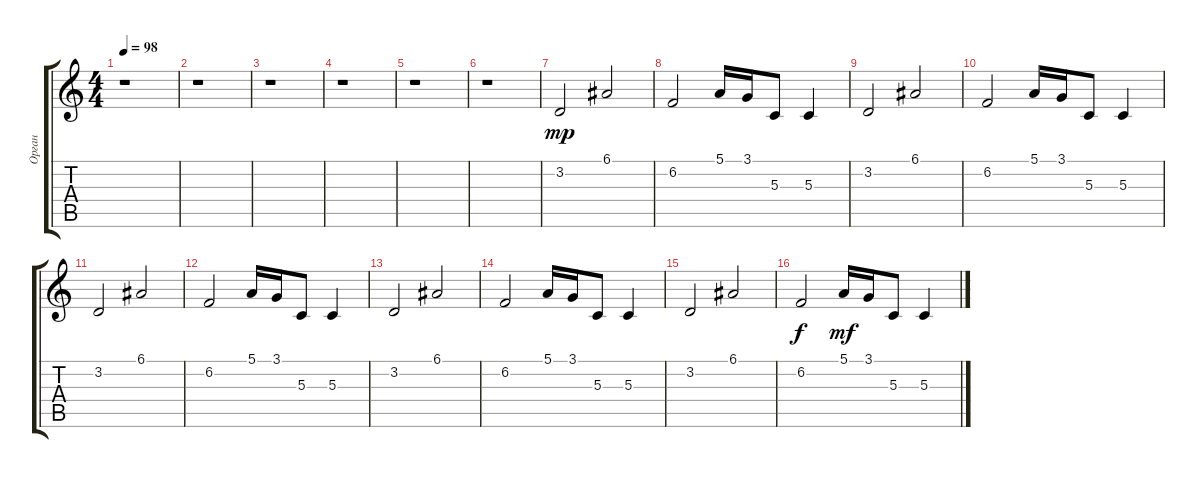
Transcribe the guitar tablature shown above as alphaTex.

\track ("Орган" "Орган") {instrument drawbarorgan}
\staff {score tabs}
\tuning (E4 B3 G3 D3 A2 E2) {hide}
\ts (4 4)
\tempo 98
\clef g2
\ks c
r.1{dy mf} |
r.1 |
r.1 |
r.1 |
r.1 |
r.1 |
3.2.2{dy mp} 6.1.2 |
6.2.2 5.1.16 3.1.16 5.3.8 5.3.4 |
3.2.2 6.1.2 |
6.2.2 5.1.16 3.1.16 5.3.8 5.3.4 |
3.2.2 6.1.2 |
6.2.2 5.1.16 3.1.16 5.3.8 5.3.4 |
3.2.2 6.1.2 |
6.2.2 5.1.16 3.1.16 5.3.8 5.3.4 |
3.2.2 6.1.2 |
6.2.2{dy f} 5.1.16{dy mf} 3.1.16 5.3.8 5.3.4
